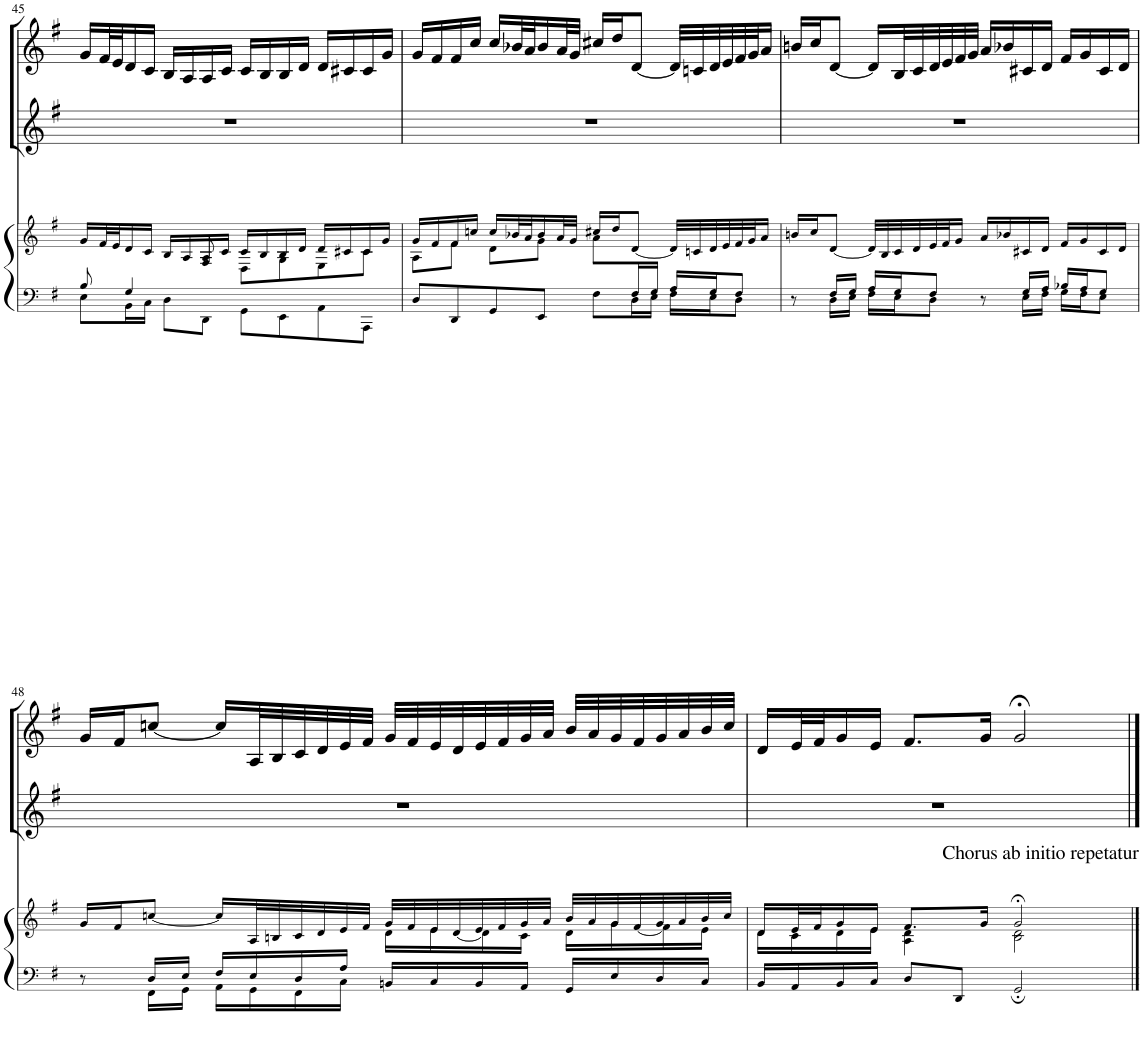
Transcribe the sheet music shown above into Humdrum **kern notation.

**kern	**kern	**kern	**kern
*part3	*part3	*part2	*part1
*staff4	*staff3	*staff2	*staff1
*I"Piano reduction	*	*I"Alto	*I"Oboe I
*I'Pno	*	*	*I'Ob
!!LO:PB:g=z
*clefF4	*clefG2	*clefG2	*clefG2
*k[f#]	*k[f#]	*k[f#]	*k[f#]
*M4/4	*M4/4	*M4/4	*M4/4
*met(c)	*met(c)	*met(c)	*met(c)
=45	=45	=45	=45
*^	*^	*	*
8B/	8E\L	16g/LL	4.ryy	1r	16g/LL
.	.	32f#/L	.	.	32f#/L
.	.	32e/J	.	.	32e/J
4G/	16BB\L	16d/	.	.	16d/
.	16C\JJ	16c/JJ	.	.	16c/JJ
.	8D\L	16B/LL	.	.	16B/LL
.	.	16A/	.	.	16A/
2ryy	8DD\J	16A/	8F#/	.	16A/
.	.	16c/JJ	.	.	16c/JJ
.	8GG\L	16c/LL	8D\L	.	16c/LL
.	.	16B/	.	.	16B/
.	8EE\	16B/	8G\	.	16B/
.	.	16d/JJ	.	.	16d/JJ
.	8AA\	16d/LL	8E\	.	16d/LL
.	.	16c#X/	.	.	16c#X/
8ryy	8AAA\J	16c#/	8c#\J	.	16c#/
.	.	16g/JJ	.	.	16g/JJ
=46	=46	=46	=46	=46	=46
*	*	*	*^	*	*
8D/L	2ryy	16g/LL	8A\L	2ryy	1r	16g/LL
.	.	16f#/	.	.	.	16f#/
8DD/	.	16f#/	8f#\J	.	.	16f#/
.	.	16ccn/JJ	.	.	.	16cc/JJ
8GG/	.	16cc/LL	8d\L	.	.	16cc/LL
.	.	32b-X/L	.	.	.	32b-X/L
.	.	32a/J	.	.	.	32a/J
8EE/J	.	16b-/	8g\J	.	.	16b-/
.	.	32a/L	.	.	.	32a/L
.	.	32g/JJJ	.	.	.	32g/JJJ
8ryy	8F#\L	16cc#X/LL	2ryy	8a\L	.	16cc#X/LL
.	.	16dd/J	.	.	.	16dd/J
16F#/L	16D\L	[8d/J	.	4.ryy	.	[8d/J
16G/JJ	16E\JJ	.	.	.	.	.
16A/LL	16F#\LL	32d/LLL]	.	.	.	32d/LLL]
.	.	32cn/	.	.	.	32cn/
16G/J	16E\J	32d/	.	.	.	32d/
.	.	32e/	.	.	.	32e/
8F#/J	8D\J	32f#/	.	.	.	32f#/
.	.	32g/J	.	.	.	32g/J
.	.	16a/JJ	.	.	.	16a/JJ
*	*	*v	*v	*v	*	*
=47	=47	=47	=47	=47
8r	8ryy	16bn/LL	1r	16bn/LL
.	.	16cc/J	.	16cc/J
16F#/LL	16D\LL	[8d/J	.	[8d/J
16G/JJ	16E\JJ	.	.	.
16A/LL	16F#\LL	32d/LLL]	.	16d/LL]
.	.	32B/	.	.
16G/J	16E\J	32c/	.	32B/L
.	.	32d/	.	32c/
8F#/J	8D\J	32e/	.	32d/
.	.	32f#/J	.	32e/
.	.	16g/JJ	.	32f#/
.	.	.	.	32g/JJJ
8r	8ryy	16a/LL	.	16a/LL
.	.	16b-X/	.	16b-X/
16G/LL	16E\LL	16c#X/	.	16c#X/
16A/JJ	16F#\JJ	16d/JJ	.	16d/JJ
16B-X/LL	16G\LL	16f#/LL	.	16f#/LL
16A/J	16F#\J	16g/	.	16g/
8G/J	8E\J	16c#/	.	16c#/
.	.	16d/JJ	.	16d/JJ
!!LO:LB:g=z
=48	=48	=48	=48	=48
*	*	*^	*	*
8r	8ryy	16g/LL	2ryy	1r	16g/LL
.	.	16f#/J	.	.	16f#/J
16D/LL	16FF#\LL	[<8ccn/J	.	.	[8ccn/J
16E/JJ	16GG\JJ	.	.	.	.
16F#/LL	16AA\LL	16cc/LL]	.	.	16cc/LL]
16E/	16GG\	32A/L	.	.	32A/L
.	.	32Bn/	.	.	32B/
16D/	16FF#\	32c/	.	.	32c/
.	.	32d/	.	.	32d/
16A/JJ	16C\JJ	32e/	.	.	32e/
.	.	32f#/JJJ	.	.	32f#/JJJ
16BBn/LL	2ryy	32g/LLL	16d\LL	.	32g/LLL
.	.	32f#/	.	.	32f#/
16C/	.	32e/	16e\	.	32e/
.	.	[<32d/	.	.	32d/
16BB/	.	32e/	16d\]	.	32e/
.	.	32f#/	.	.	32f#/
16AA/JJ	.	32g/	16c\JJ	.	32g/
.	.	32a/JJJ	.	.	32a/JJJ
16GG/LL	.	32b/LLL	16d\LL	.	32b/LLL
.	.	32a/	.	.	32a/
16E/	.	32g/	16g\	.	32g/
.	.	[<32f#/	.	.	32f#/
16D/	.	32g/	16f#\]	.	32g/
.	.	32a/	.	.	32a/
16C/JJ	.	32b/	16e\JJ	.	32b/
.	.	32cc/JJJ	.	.	32cc/JJJ
*v	*v	*	*	*	*
=49	=49	=49	=49	=49
16BB/LL	16d/LL	16d\LL	1r	16d/LL
16AA/	32e/L	16c\	.	32e/L
.	32f#/J	.	.	32f#/J
16BB/	16g/	16d\	.	16g/
16C/JJ	16e/JJ	16e\JJ	.	16e/JJ
8D/L	8.f#/L	4A\ 4d\	.	8.f#/L
8DD/J	.	.	.	.
.	16g/Jk	.	.	16g/Jk
2GG;/	2g;</	2B\ 2d\	.	2g;</
!	!	!	!	!LO:TX:b:t=Chorus ab initio repetatur
*	*v	*v	*	*
==	==	==	==
*-	*-	*-	*-
